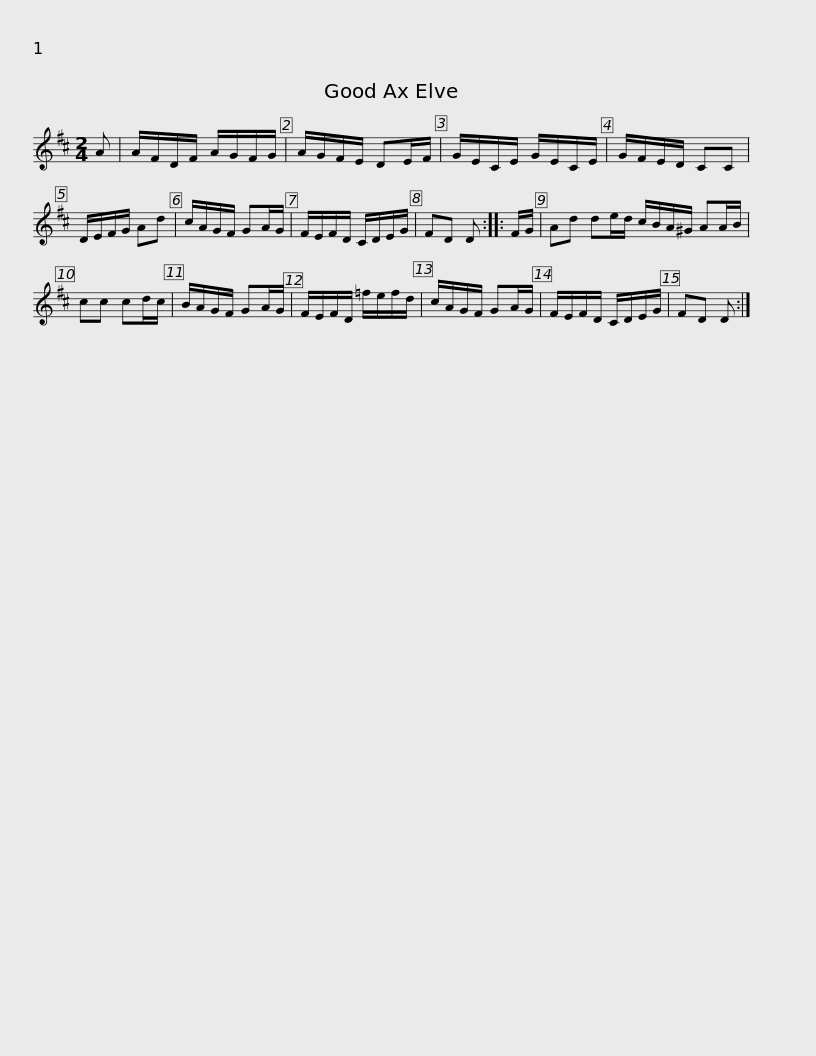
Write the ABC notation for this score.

X:1
L:1/8
M:2/4
I:linebreak $
K:D
V:1 treble
V:1
 A | A/F/D/F/ A/G/F/G/ | A/G/F/E/ DE/F/ | G/E/C/E/ G/E/C/E/ | G/F/E/D/ CC | %5
 D/E/F/G/ Ad | c/A/G/F/ GA/G/ |$ F/E/F/D/ C/D/E/G/ | FD D :: F/G/ | %10
 Ad de/d/ c/B/A/^G/ AA/B/ | cc cd/c/ | B/A/G/F/ GA/G/ |$ F/E/F/D/ =f/e/f/d/ | c/A/G/F/ GA/G/ | %15
 F/E/F/D/ C/D/E/G/ | FD D :| %17
